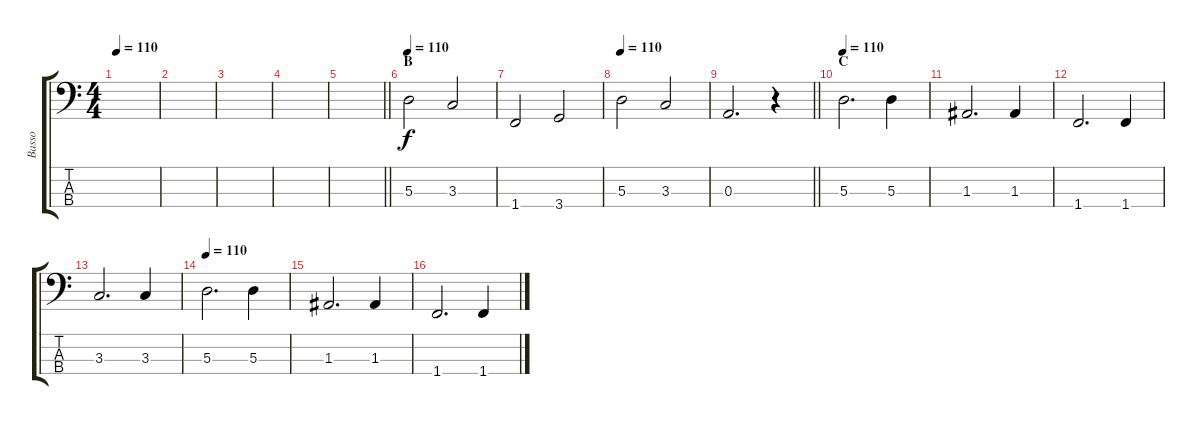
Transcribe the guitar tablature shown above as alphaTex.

\track ("Basso" "Basso") {instrument electricbassfinger}
\staff {score tabs}
\tuning (G2 D2 A1 E1) {hide}
\ts (4 4)
\tempo 110
\clef f4
\ks c
|
|
|
|
\barLineRight lightlight
|
\section ("" "B")
\tempo 110
5.3.2 3.3.2 |
1.4.2 3.4.2 |
\tempo 110
5.3.2 3.3.2 |
\barLineRight lightlight
0.3.2{d} r.4 |
\section ("" "C")
\tempo 110
5.3.2{d} 5.3.4 |
1.3.2{d} 1.3.4 |
1.4.2{d} 1.4.4 |
3.3.2{d} 3.3.4 |
\tempo 110
5.3.2{d} 5.3.4 |
1.3.2{d} 1.3.4 |
1.4.2{d} 1.4.4
